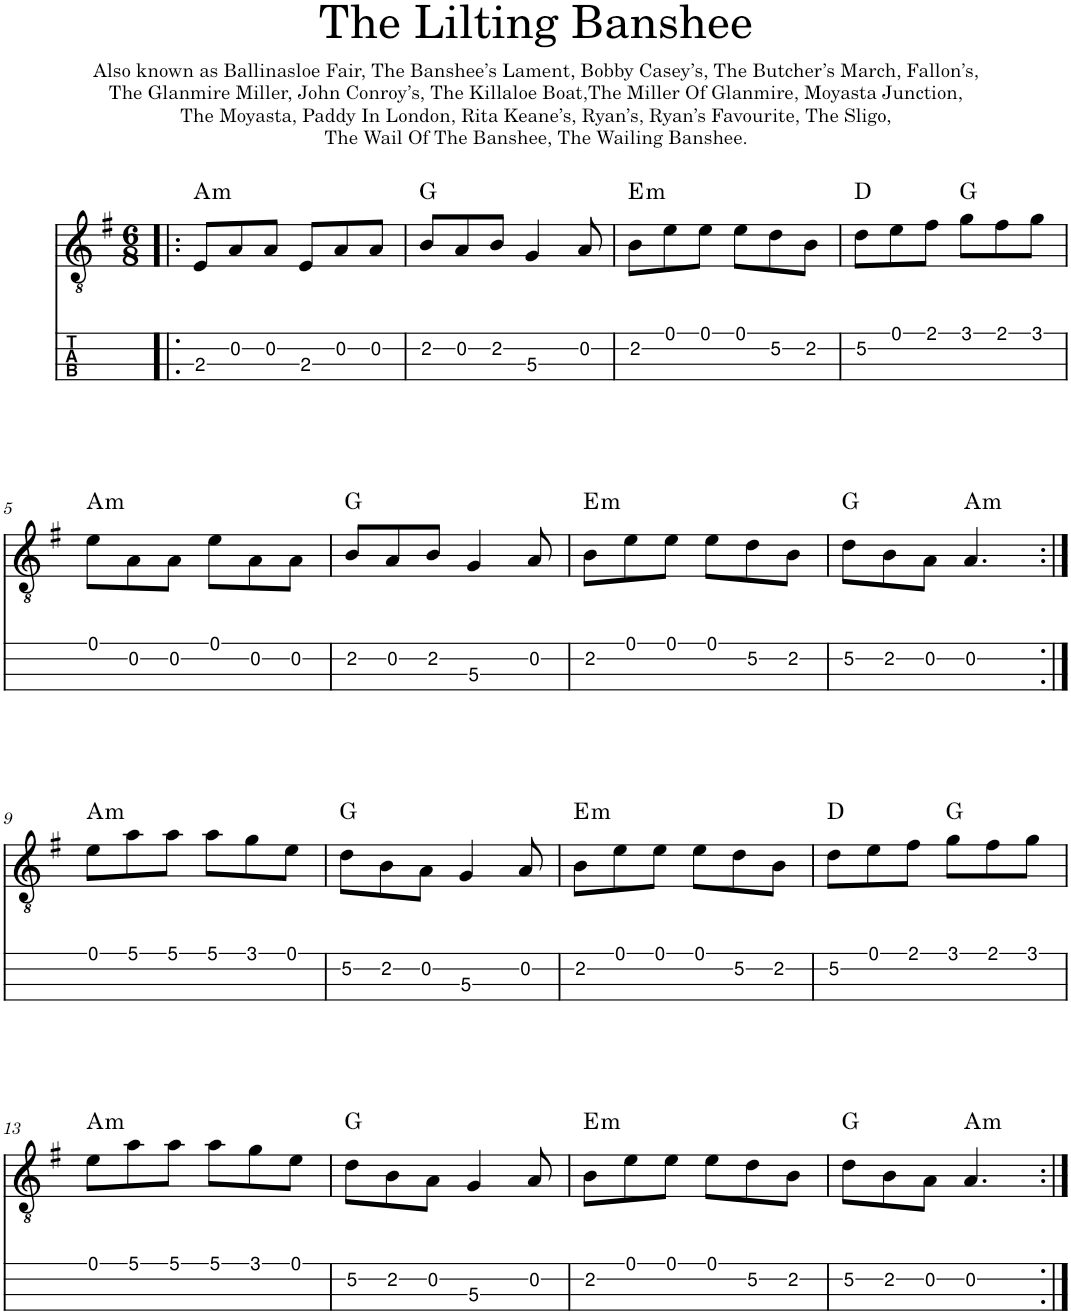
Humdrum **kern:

**kern	**kern	**harte
*part1	*part1	*part1
*staff2	*staff1	*
*I"Irish Tenor Banjo	*	*
*I'Bjo	*	*
*stria4	*	*
*	*clefGv2	*
*Trd7c12	*Trd7c12	*
*k[f#]	*k[f#]	*
*A:dor	*A:dor	*
*M6/8	*M6/8	*
=1!|:	=1!|:	=1!|:
!	!	!LO:H:kt=m
8EL	8E/L	A:min
8A	8A/	.
8AJ	8A/J	.
8EL	8E/L	.
8A	8A/	.
8AJ	8A/J	.
=2	=2	=2
8BL	8B/L	G:maj
8A	8A/	.
8BJ	8B/J	.
4G	4G/	.
8A	8A/	.
=3	=3	=3
!	!	!LO:H:kt=m
8BL	8B\L	E:min
8e	8e\	.
8eJ	8e\J	.
8eL	8e\L	.
8d	8d\	.
8BJ	8B\J	.
=4	=4	=4
8dL	8d\L	D:maj
8e	8e\	.
8f#J	8f#\J	.
8gL	8g\L	G:maj
8f#	8f#\	.
8gJ	8g\J	.
!!LO:LB:g=z
=5	=5	=5
!	!	!LO:H:kt=m
8eL	8e\L	A:min
8A	8A\	.
8AJ	8A\J	.
8eL	8e\L	.
8A	8A\	.
8AJ	8A\J	.
=6	=6	=6
8BL	8B/L	G:maj
8A	8A/	.
8BJ	8B/J	.
4G	4G/	.
8A	8A/	.
=7	=7	=7
!	!	!LO:H:kt=m
8BL	8B\L	E:min
8e	8e\	.
8eJ	8e\J	.
8eL	8e\L	.
8d	8d\	.
8BJ	8B\J	.
=8	=8	=8
8dL	8d\L	G:maj
8B	8B\	.
8AJ	8A\J	.
!	!	!LO:H:kt=m
4.A	4.A/	A:min
!!LO:LB:g=z
=9:|!	=9:|!	=9:|!
!	!	!LO:H:kt=m
8eL	8e\L	A:min
8a	8a\	.
8aJ	8a\J	.
8aL	8a\L	.
8g	8g\	.
8eJ	8e\J	.
=10	=10	=10
8dL	8d\L	G:maj
8B	8B\	.
8AJ	8A\J	.
4G	4G/	.
8A	8A/	.
=11	=11	=11
!	!	!LO:H:kt=m
8BL	8B\L	E:min
8e	8e\	.
8eJ	8e\J	.
8eL	8e\L	.
8d	8d\	.
8BJ	8B\J	.
=12	=12	=12
8dL	8d\L	D:maj
8e	8e\	.
8f#J	8f#\J	.
8gL	8g\L	G:maj
8f#	8f#\	.
8gJ	8g\J	.
!!LO:LB:g=z
=13	=13	=13
!	!	!LO:H:kt=m
8eL	8e\L	A:min
8a	8a\	.
8aJ	8a\J	.
8aL	8a\L	.
8g	8g\	.
8eJ	8e\J	.
=14	=14	=14
8dL	8d\L	G:maj
8B	8B\	.
8AJ	8A\J	.
4G	4G/	.
8A	8A/	.
=15	=15	=15
!	!	!LO:H:kt=m
8BL	8B\L	E:min
8e	8e\	.
8eJ	8e\J	.
8eL	8e\L	.
8d	8d\	.
8BJ	8B\J	.
=16	=16	=16
8dL	8d\L	G:maj
8B	8B\	.
8AJ	8A\J	.
!	!	!LO:H:kt=m
4.A	4.A/	A:min
=:|!	=:|!	=:|!
*-	*-	*-
